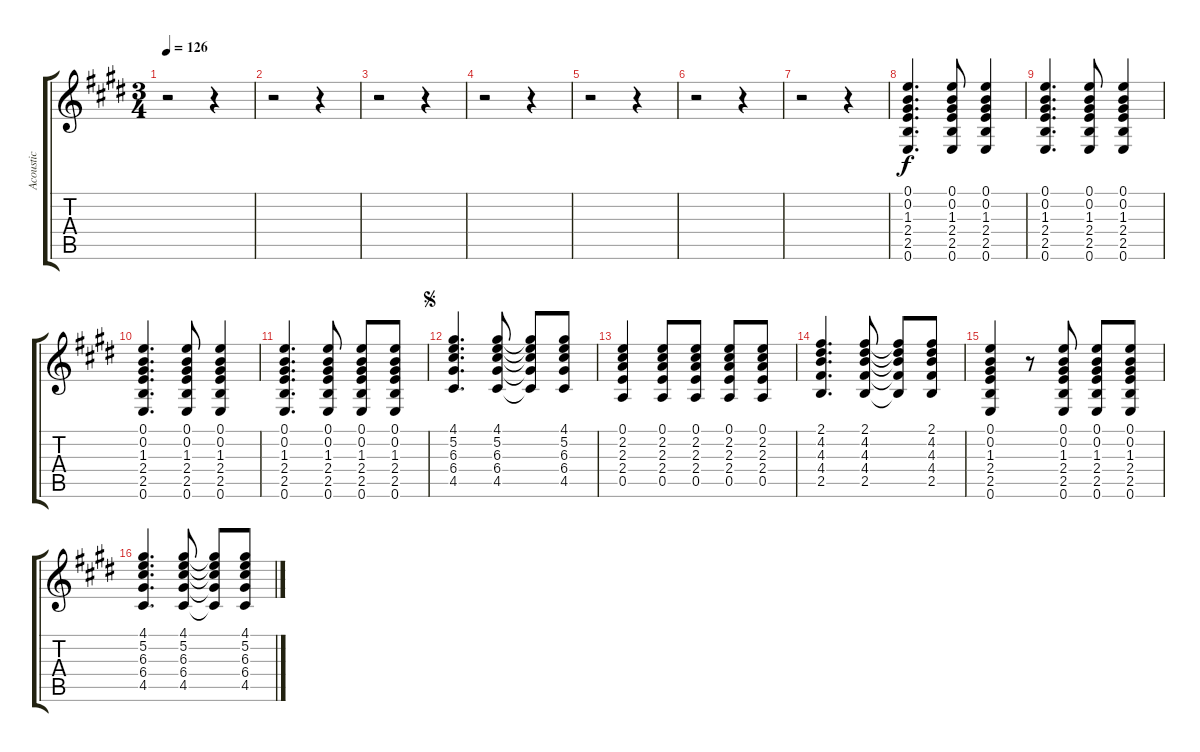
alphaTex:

\track ("Acoustic" "Acoustic") {instrument acousticguitarsteel}
\staff {score tabs}
\tuning (E4 B3 G3 D3 A2 E2) {hide}
\ts (3 4)
\tempo 126
\clef g2
\ks c#minor
r.2{dy f} r.4 |
r.2 r.4 |
r.2 r.4 |
r.2 r.4 |
\ks e
r.2 r.4 |
\ks c#minor
r.2 r.4 |
r.2 r.4 |
(0.1 0.2 1.3 2.4 2.5 0.6).4{d} (0.1 0.2 1.3 2.4 2.5 0.6).8 (0.1 0.2 1.3 2.4 2.5 0.6).4 |
\ks e
(0.1 0.2 1.3 2.4 2.5 0.6).4{d} (0.1 0.2 1.3 2.4 2.5 0.6).8 (0.1 0.2 1.3 2.4 2.5 0.6).4 |
\ks c#minor
(0.1 0.2 1.3 2.4 2.5 0.6).4{d} (0.1 0.2 1.3 2.4 2.5 0.6).8 (0.1 0.2 1.3 2.4 2.5 0.6).4 |
(0.1 0.2 1.3 2.4 2.5 0.6).4{d} (0.1 0.2 1.3 2.4 2.5 0.6).8 (0.1 0.2 1.3 2.4 2.5 0.6).8 (0.1 0.2 1.3 2.4 2.5 0.6).8 |
\jump segno
\ks e
(4.1 5.2 6.3 6.4 4.5).4{d} (4.1 5.2 6.3 6.4 4.5).8 (4.1{t} 5.2{t} 6.3{t} 6.4{t} 4.5{t}).8 (4.1 5.2 6.3 6.4 4.5).8 |
\ks c#minor
(0.1 2.2 2.3 2.4 0.5).4 (0.1 2.2 2.3 2.4 0.5).8 (0.1 2.2 2.3 2.4 0.5).8 (0.1 2.2 2.3 2.4 0.5).8 (0.1 2.2 2.3 2.4 0.5).8 |
(2.1 4.2 4.3 4.4 2.5).4{d} (2.1 4.2 4.3 4.4 2.5).8 (2.1{t} 4.2{t} 4.3{t} 4.4{t} 2.5{t}).8 (2.1 4.2 4.3 4.4 2.5).8 |
(0.1 0.2 1.3 2.4 2.5 0.6).4 r.8 (0.1 0.2 1.3 2.4 2.5 0.6).8 (0.1 0.2 1.3 2.4 2.5 0.6).8 (0.1 0.2 1.3 2.4 2.5 0.6).8 |
\ks e
(4.1 5.2 6.3 6.4 4.5).4{d} (4.1 5.2 6.3 6.4 4.5).8 (4.1{t} 5.2{t} 6.3{t} 6.4{t} 4.5{t}).8 (4.1 5.2 6.3 6.4 4.5).8
